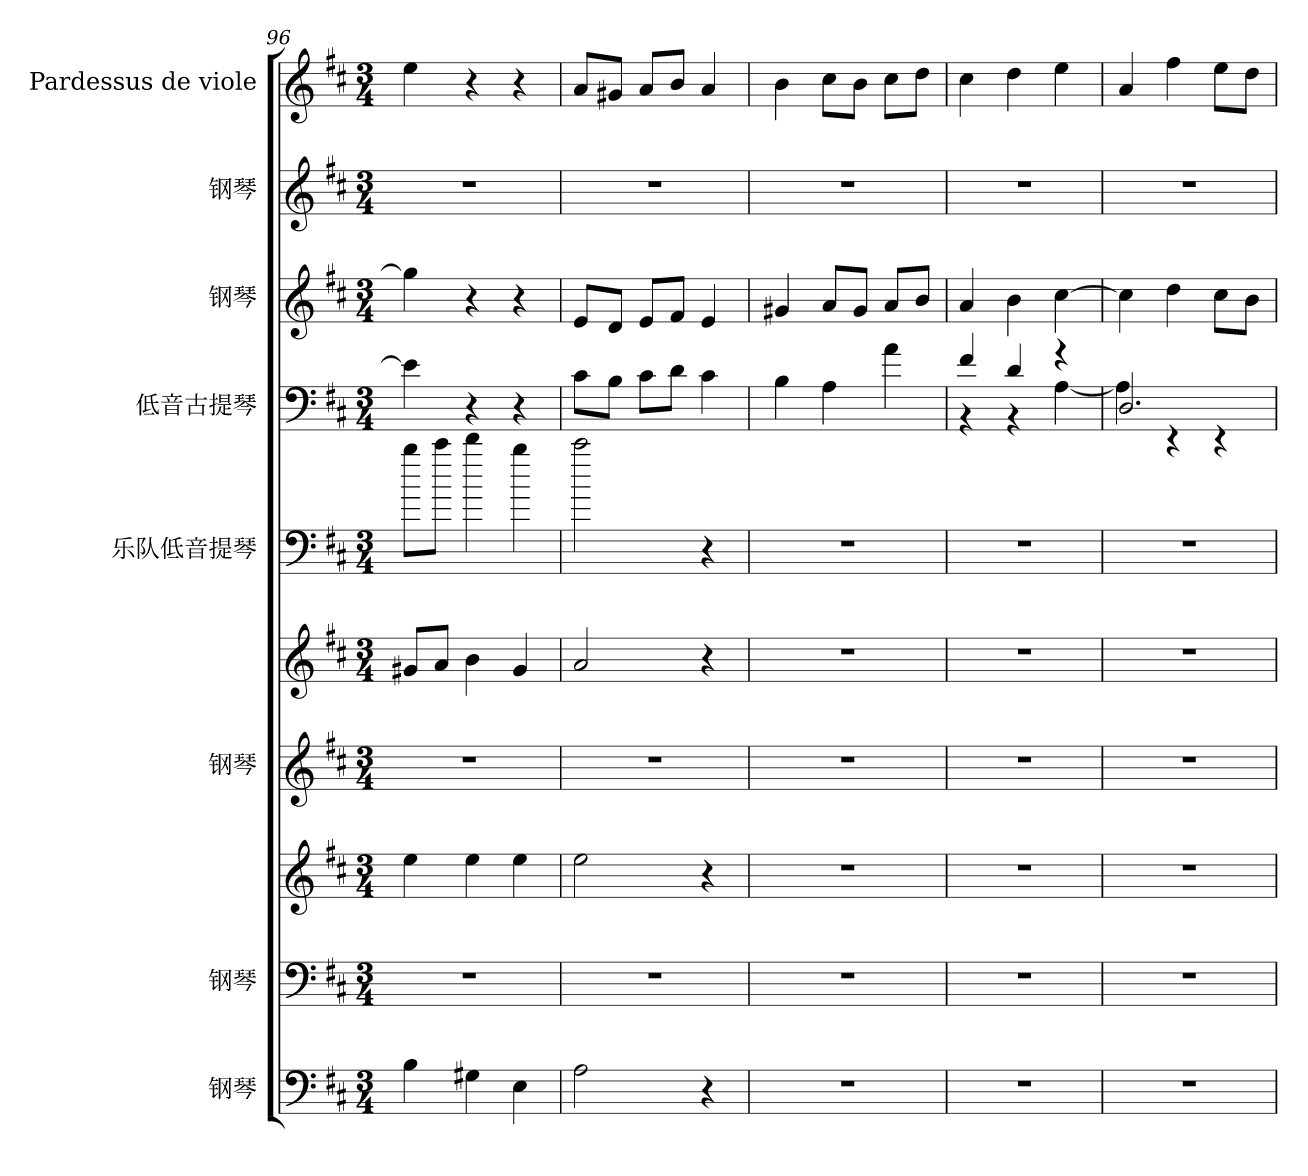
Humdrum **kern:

**kern	**kern	**kern	**kern	**kern	**kern	**kern	**kern	**kern	**kern
*part8	*part7	*part7	*part6	*part6	*part5	*part4	*part3	*part2	*part1
*staff10	*staff9	*staff8	*staff7	*staff6	*staff5	*staff4	*staff3	*staff2	*staff1
*I"钢琴	*I"钢琴	*	*I"钢琴	*	*I"乐队低音提琴	*I"低音古提琴	*I"钢琴	*I"钢琴	*I"Pardessus de viole
*	*	*	*	*	*	*	*	*	*I'Pds. v.
!!LO:PB:g=z
*clefF4	*clefF4	*clefG2	*clefG2	*clefG2	*clefF4	*clefF4	*clefG2	*clefG2	*clefG2
*	*	*	*	*	*ITrd7c12	*	*	*	*
*k[f#c#]	*k[f#c#]	*k[f#c#]	*k[f#c#]	*k[f#c#]	*k[f#c#]	*k[f#c#]	*k[f#c#]	*k[f#c#]	*k[f#c#]
*M3/4	*M3/4	*M3/4	*M3/4	*M3/4	*M3/4	*M3/4	*M3/4	*M3/4	*M3/4
=96	=96	=96	=96	=96	=96	=96	=96	=96	=96
4B\	2.r	4ee\	2.r	8g#X/L	8b\L	4e\]	4gg#\]	2.r	4ee\
.	.	.	.	8a/J	8cc#\J	.	.	.	.
4G#X\	.	4ee\	.	4b\	4dd\	4r	4r	.	4r
4E\	.	4ee\	.	4g#/	4b\	4r	4r	.	4r
=97	=97	=97	=97	=97	=97	=97	=97	=97	=97
2A\	2.r	2ee\	2.r	2a/	2cc#\	8c#\L	8e/L	2.r	8a/L
.	.	.	.	.	.	8B\J	8d/J	.	8g#X/J
.	.	.	.	.	.	8c#\L	8e/L	.	8a/L
.	.	.	.	.	.	8d\J	8f#/J	.	8b/J
4r	.	4r	.	4r	4r	4c#\	4e/	.	4a/
=98	=98	=98	=98	=98	=98	=98	=98	=98	=98
2.r	2.r	2.r	2.r	2.r	2.r	4B\	4g#X/	2.r	4b\
.	.	.	.	.	.	4A\	8a/L	.	8cc#\L
.	.	.	.	.	.	.	8g#/J	.	8b\J
.	.	.	.	.	.	4a\	8a/L	.	8cc#\L
.	.	.	.	.	.	.	8b/J	.	8dd\J
=99	=99	=99	=99	=99	=99	=99	=99	=99	=99
*	*	*	*	*	*	*^	*	*	*
2.r	2.r	2.r	2.r	2.r	2.r	4f#/	4r	4a/	2.r	4cc#\
.	.	.	.	.	.	4d/	4r	4b\	.	4dd\
.	.	.	.	.	.	4r	[4A\	[4cc#\	.	4ee\
=100	=100	=100	=100	=100	=100	=100	=100	=100	=100	=100
2.r	2.r	2.r	2.r	2.r	2.r	2.D/	4A\]	4cc#\]	2.r	4a/
.	.	.	.	.	.	.	4r	4dd\	.	4ff#\
.	.	.	.	.	.	.	4r	8cc#\L	.	8ee\L
.	.	.	.	.	.	.	.	8b\J	.	8dd\J
*	*	*	*	*	*	*v	*v	*	*	*
=	=	=	=	=	=	=	=	=	=
*-	*-	*-	*-	*-	*-	*-	*-	*-	*-
